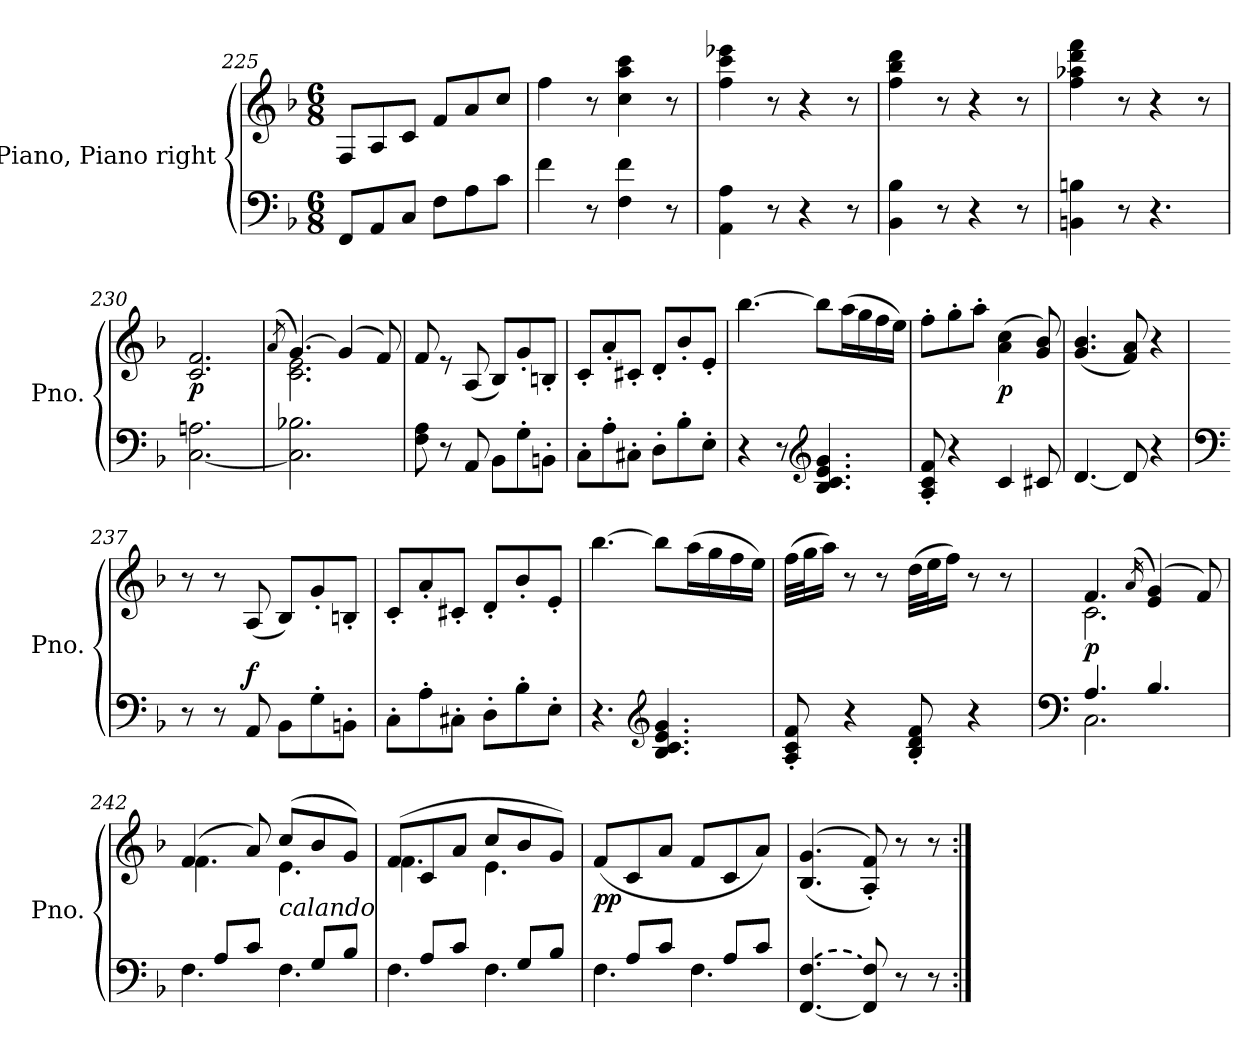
**kern	**kern	**dynam
*part1	*part1	*part1
*staff2	*staff1	*staff1/2
*I"Piano, Piano right	*	*
*I'Pno.	*	*
*clefF4	*clefG2	*
*k[b-]	*k[b-]	*
*M6/8	*M6/8	*
=225	=225	=225
8FF/L	8F/L	.
8AA/	8A/	.
8C/J	8c/J	.
8F\L	8f/L	.
8A\	8a/	.
8c\J	8cc/J	.
=226	=226	=226
4f\	4ff\	.
8r	8r	.
4F\ 4f\	4cc\ 4aa\ 4ccc\	.
8r	8r	.
=227	=227	=227
4AA\ 4A\	4ff\ 4ccc\ 4eee-X\	.
8r	8r	.
4r	4r	.
8r	8r	.
=228	=228	=228
4BB-\ 4B-\	4ff\ 4bb-\ 4ddd\	.
8r	8r	.
4r	4r	.
8r	8r	.
!!LO:LB:g=z
=229	=229	=229
4BBn\ 4Bn\	4ff\ 4aa-X\ 4ddd\ 4fff\	.
8r	8r	.
4.r	4r	.
.	8r	.
=230	=230	=230
!	!	!LO:DY:b
[2.C\ 2.An\	2.c/ 2.f/	p
=231	=231	=231
.	(>8qa/	.
*	*^	*
2.C\] 2.B-X\	[4.g/)	2.c\ 2.e\	.
.	(>4g/]	.	.
.	8f/)	.	.
*	*v	*v	*
=232	=232	=232
8F\ 8A\	8f/	.
8r	8re	.
8AA/	(<8A/	.
8BB-\L	8B-/L)	.
8G'\	8g'/	.
8BBn'\J	8Bn'/J	.
=233	=233	=233
8C'\L	8c'/L	.
8A'\	8a'/	.
8C#X'\J	8c#X'/J	.
8D'\L	8d'/L	.
8B-'\	8b-'/	.
8E'\J	8e'/J	.
=234	=234	=234
4r	[4.bb-\	.
8r	.	.
*clefG2	*	*
4.B-/ 4.c/ 4.e/ 4.g/	8bb-\L]	.
.	(>16aa\L	.
.	16gg\	.
.	16ff\	.
.	16ee\JJ)	.
!!LO:LB:g=z
=235	=235	=235
8A/' 8c/' 8f/'	8ff'\L	.
4r	8gg'\	.
.	8aa'\J	.
!	!	!LO:DY:b
4c/	(>4a\ 4cc\	p
8c#X/	8g/ 8b-/)	.
=236	=236	=236
[4.d/	(<4.g/ 4.b-/	.
8d/]	8f/ 8a/)	.
4r	4r	.
=237	=237	=237
*clefF4	*	*
8r	8r	.
8r	8r	.
!	!	!LO:DY:a=2
8AA/	(<8A/	f
8BB-\L	8B-/L)	.
8G'\	8g'/	.
8BBn'\J	8Bn'/J	.
=238	=238	=238
8C'\L	8c'/L	.
8A'\	8a'/	.
8C#X'\J	8c#X'/J	.
8D'\L	8d'/L	.
8B-'\	8b-'/	.
8E'\J	8e'/J	.
=239	=239	=239
4.r	[4.bb-\	.
*clefG2	*	*
4.B-/ 4.c/ 4.e/ 4.g/	8bb-\L]	.
.	(>16aa\L	.
.	16gg\	.
.	16ff\	.
.	16ee\JJ)	.
!!LO:PB:g=z
=240	=240	=240
8A/' 8c/' 8f/'	(>32ff\LLL	.
.	32gg\J	.
.	16aa\JJ)	.
4r	8r	.
.	8r	.
8B-/' 8d/' 8f/'	(>32dd\LLL	.
.	32ee\J	.
.	16ff\JJ)	.
4r	8r	.
.	8r	.
=241	=241	=241
*clefF4	*	*
*^	*^	*
!	!	!	!	!LO:DY:a=2
4.A/	2.C\	4.f/	2.c\	p
.	.	(>16qa/	.	.
4.B-/	.	(>4e/ 4g/)	.	.
.	.	8f/)	.	.
=242	=242	=242	=242	=242
8rFyy	4.F\	(>4f/	4.f\	.
8A/L	.	.	.	.
8c/J	.	8a/)	.	.
!	!	!LO:TX:b:i:t=calando	!	!
8rFyy	4.F\	(>8cc/L	4.e\	.
8G/L	.	8b-/	.	.
8B-/J	.	8g/J)	.	.
=243	=243	=243	=243	=243
8rFyy	4.F\	(>8f/L	4.f\	.
8A/L	.	8c/	.	.
8c/J	.	8a/J	.	.
8rFyy	4.F\	8cc/L	4.e\	.
8G/L	.	8b-/	.	.
8B-/J	.	8g/J)	.	.
*	*	*v	*v	*
=244	=244	=244	=244
!	!	!	!LO:DY:b
8rFyy	4.F\	(<8f/L	pp
8A/L	.	8c/	.
8c/J	.	8a/J	.
8rFyy	4.F\	8f/L	.
8A/L	.	8c/	.
8c/J	.	8a/J)	.
*v	*v	*	*
!!LO:LB:g=z
=245	=245	=245
!LO:T:n=2:dash	!	!
[4.FF/ [4.F/	(<(>4.B-/ 4.g/	.
8FF/] 8F/]	8A/' 8f/'))	.
8r	8r	.
8r	8r	.
=:|!	=:|!	=:|!
*-	*-	*-
